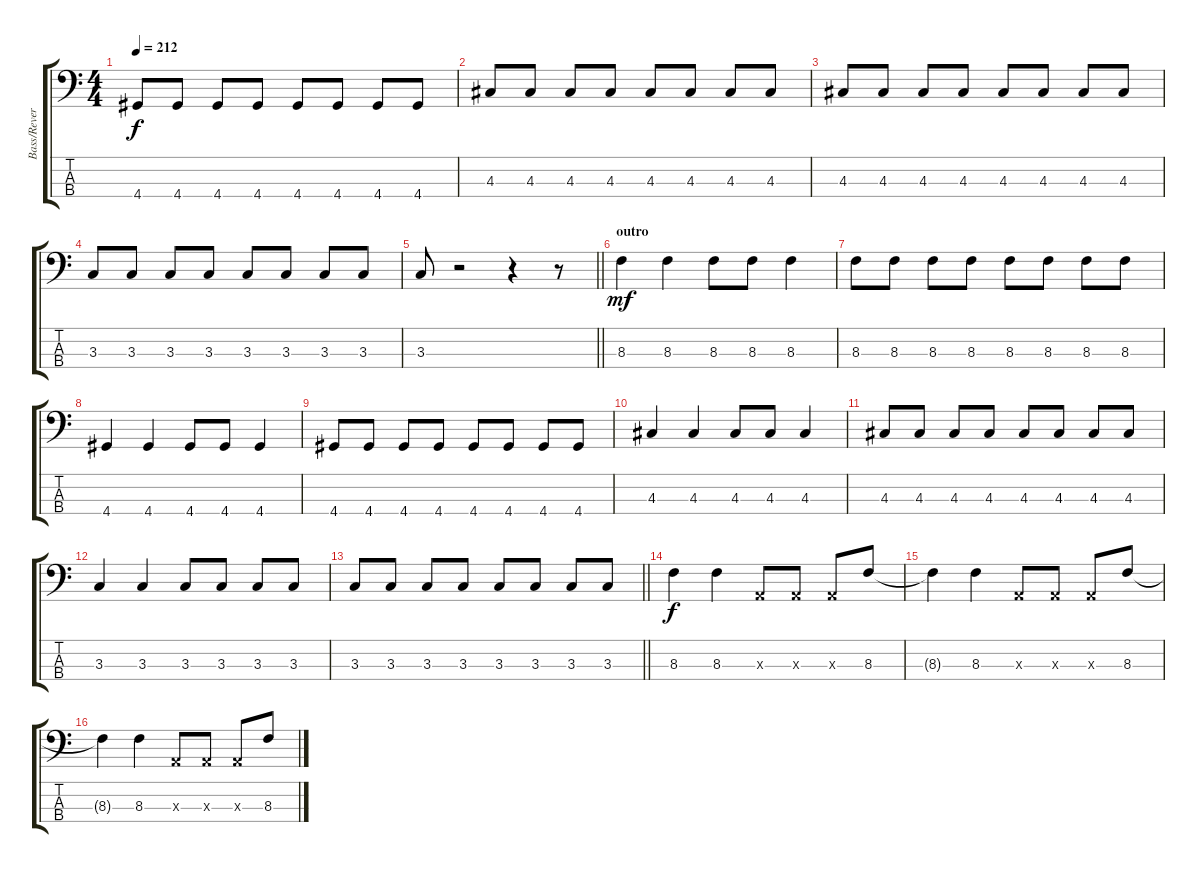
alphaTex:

\track ("Bass/Reversed Cymbal" "Bass/Rever") {instrument electricbassfinger}
\staff {score tabs}
\tuning (G2 D2 A1 E1) {hide}
\ts (4 4)
\tempo 212
\clef f4
\ks c
4.4.8{dy f} 4.4.8 4.4.8 4.4.8 4.4.8 4.4.8 4.4.8 4.4.8 |
4.3.8 4.3.8 4.3.8 4.3.8 4.3.8 4.3.8 4.3.8 4.3.8 |
4.3.8 4.3.8 4.3.8 4.3.8 4.3.8 4.3.8 4.3.8 4.3.8 |
3.3.8 3.3.8 3.3.8 3.3.8 3.3.8 3.3.8 3.3.8 3.3.8 |
\barLineRight lightlight
3.3.8 r.2 r.4 r.8 |
\section ("" "outro")
8.3.4{dy mf} 8.3.4 8.3.8 8.3.8 8.3.4 |
8.3.8 8.3.8 8.3.8 8.3.8 8.3.8 8.3.8 8.3.8 8.3.8 |
4.4.4 4.4.4 4.4.8 4.4.8 4.4.4 |
4.4.8 4.4.8 4.4.8 4.4.8 4.4.8 4.4.8 4.4.8 4.4.8 |
4.3.4 4.3.4 4.3.8 4.3.8 4.3.4 |
4.3.8 4.3.8 4.3.8 4.3.8 4.3.8 4.3.8 4.3.8 4.3.8 |
3.3.4 3.3.4 3.3.8 3.3.8 3.3.8 3.3.8 |
\barLineRight lightlight
3.3.8 3.3.8 3.3.8 3.3.8 3.3.8 3.3.8 3.3.8 3.3.8 |
8.3.4{dy f} 8.3.4 0.3{x}.8 0.3{x}.8 0.3{x}.8 8.3.8 |
8.3{t}.4 8.3.4 0.3{x}.8 0.3{x}.8 0.3{x}.8 8.3.8 |
8.3{t}.4 8.3.4 0.3{x}.8 0.3{x}.8 0.3{x}.8 8.3.8
